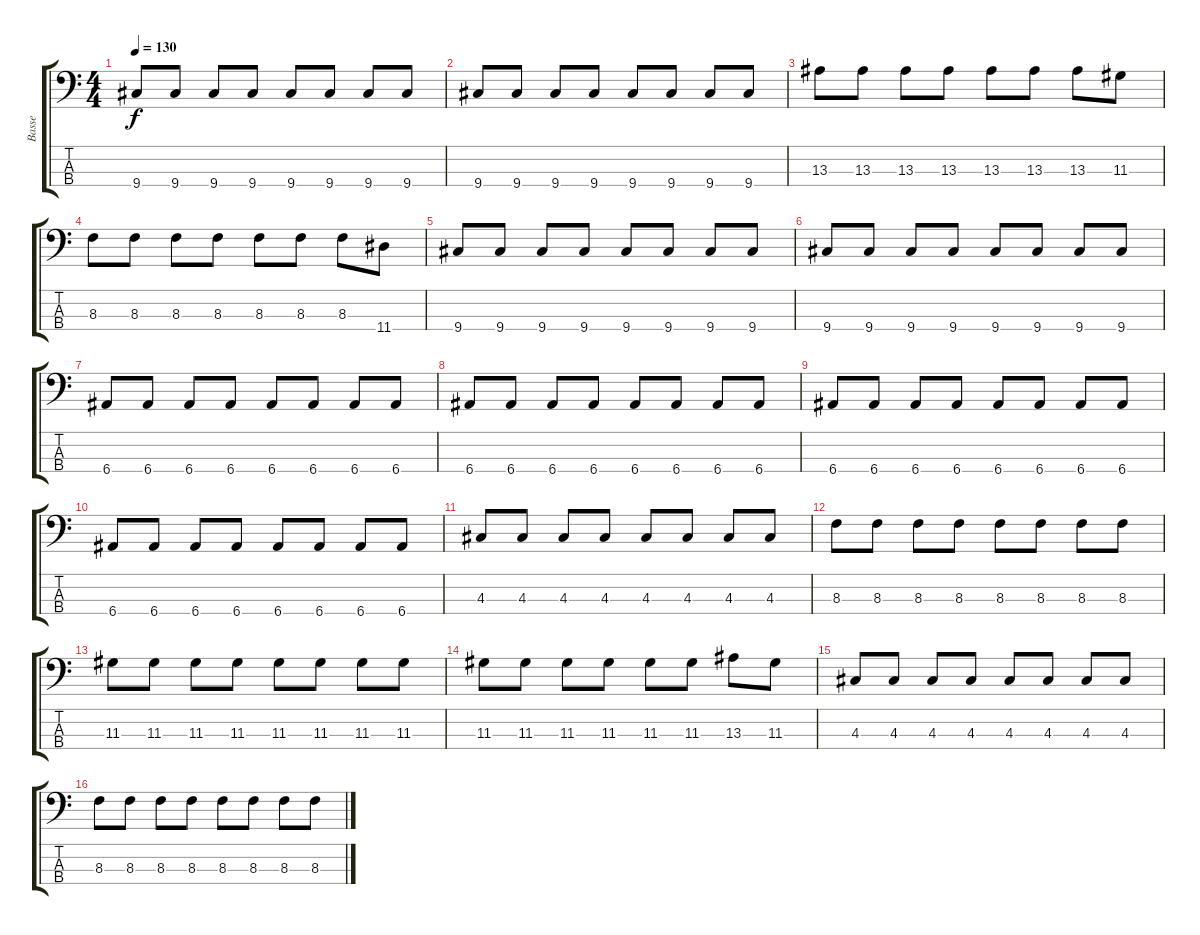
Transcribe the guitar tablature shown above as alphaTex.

\track ("Basse" "Basse") {instrument electricbassfinger}
\staff {score tabs}
\tuning (G2 D2 A1 E1) {hide}
\ts (4 4)
\tempo 130
\clef f4
\ks c
9.4.8{dy f} 9.4.8 9.4.8 9.4.8 9.4.8 9.4.8 9.4.8 9.4.8 |
9.4.8 9.4.8 9.4.8 9.4.8 9.4.8 9.4.8 9.4.8 9.4.8 |
13.3.8 13.3.8 13.3.8 13.3.8 13.3.8 13.3.8 13.3.8 11.3.8 |
8.3.8 8.3.8 8.3.8 8.3.8 8.3.8 8.3.8 8.3.8 11.4.8 |
9.4.8 9.4.8 9.4.8 9.4.8 9.4.8 9.4.8 9.4.8 9.4.8 |
9.4.8 9.4.8 9.4.8 9.4.8 9.4.8 9.4.8 9.4.8 9.4.8 |
6.4.8 6.4.8 6.4.8 6.4.8 6.4.8 6.4.8 6.4.8 6.4.8 |
6.4.8 6.4.8 6.4.8 6.4.8 6.4.8 6.4.8 6.4.8 6.4.8 |
6.4.8 6.4.8 6.4.8 6.4.8 6.4.8 6.4.8 6.4.8 6.4.8 |
6.4.8 6.4.8 6.4.8 6.4.8 6.4.8 6.4.8 6.4.8 6.4.8 |
4.3.8 4.3.8 4.3.8 4.3.8 4.3.8 4.3.8 4.3.8 4.3.8 |
8.3.8 8.3.8 8.3.8 8.3.8 8.3.8 8.3.8 8.3.8 8.3.8 |
11.3.8 11.3.8 11.3.8 11.3.8 11.3.8 11.3.8 11.3.8 11.3.8 |
11.3.8 11.3.8 11.3.8 11.3.8 11.3.8 11.3.8 13.3.8 11.3.8 |
4.3.8 4.3.8 4.3.8 4.3.8 4.3.8 4.3.8 4.3.8 4.3.8 |
8.3.8 8.3.8 8.3.8 8.3.8 8.3.8 8.3.8 8.3.8 8.3.8
